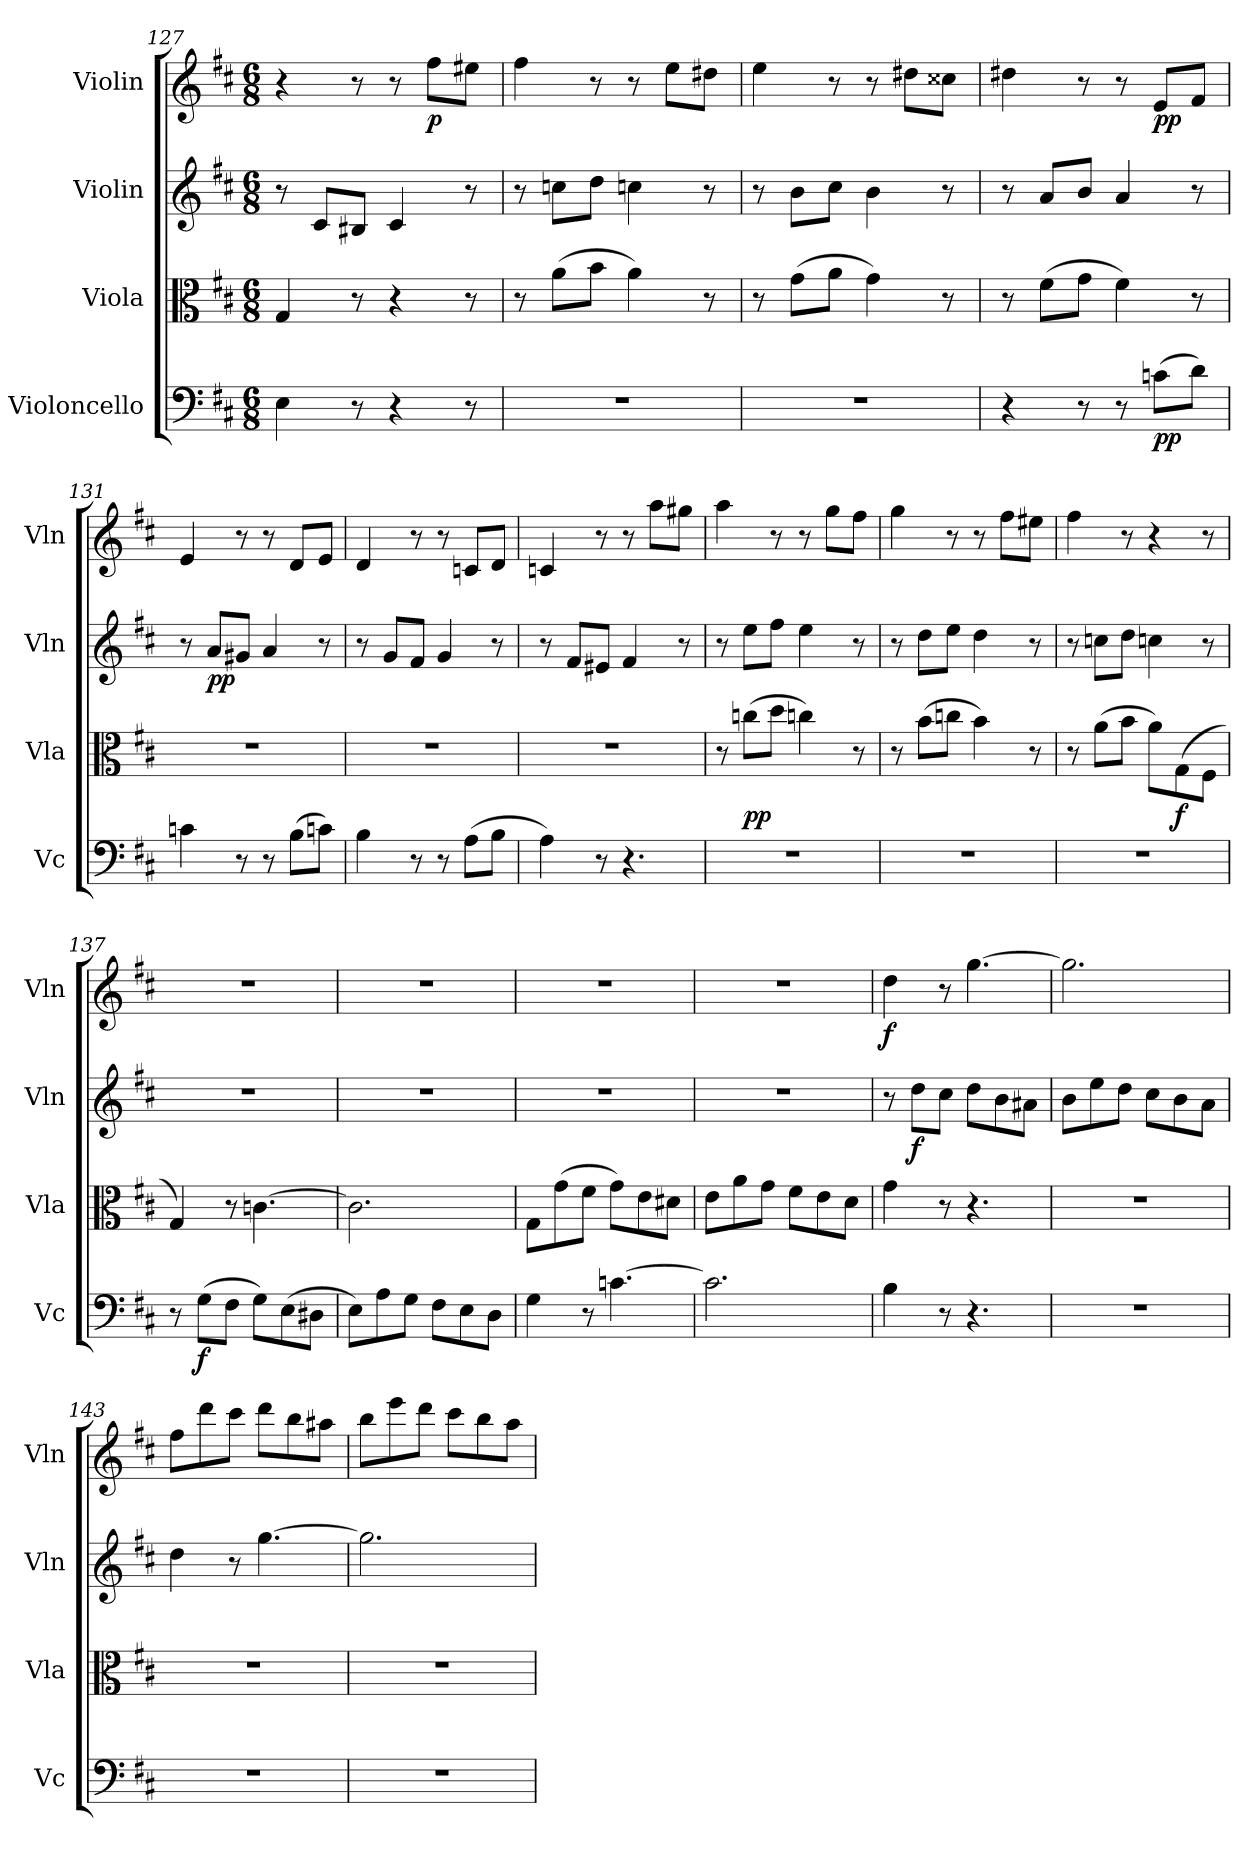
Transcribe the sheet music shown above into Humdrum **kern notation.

**kern	**dynam	**kern	**dynam	**kern	**dynam	**kern	**dynam
*part4	*part4	*part3	*part3	*part2	*part2	*part1	*part1
*staff4	*staff4	*staff3	*staff3	*staff2	*staff2	*staff1	*staff1
*I"Violoncello	*	*I"Viola	*	*I"Violin	*	*I"Violin	*
*I'Vc	*	*I'Vla	*	*I'Vln	*	*I'Vln	*
*clefF4	*	*clefC3	*	*clefG2	*	*clefG2	*
*k[f#c#]	*	*k[f#c#]	*	*k[f#c#]	*	*k[f#c#]	*
*M6/8	*	*M6/8	*	*M6/8	*	*M6/8	*
=127	=127	=127	=127	=127	=127	=127	=127
4E\	.	4G/	.	8r	.	4r	.
.	.	.	.	8c#/L	.	.	.
8r	.	8r	.	8B#X/J	.	8r	.
4r	.	4r	.	4c#/	.	8r	.
.	.	.	.	.	.	8ff#\L	p
8r	.	8r	.	8r	.	8ee#X\J	.
=128	=128	=128	=128	=128	=128	=128	=128
2.r	.	8r	.	8r	.	4ff#\	.
.	.	(8a\L	.	8ccn\L	.	.	.
.	.	8b\J	.	8dd\J	.	8r	.
.	.	4a\)	.	4ccn\	.	8r	.
.	.	.	.	.	.	8ee\L	.
.	.	8r	.	8r	.	8dd#X\J	.
=129	=129	=129	=129	=129	=129	=129	=129
2.r	.	8r	.	8r	.	4ee\	.
.	.	(8g\L	.	8b\L	.	.	.
.	.	8a\J	.	8cc#\J	.	8r	.
.	.	4g\)	.	4b\	.	8r	.
.	.	.	.	.	.	8dd#X\L	.
.	.	8r	.	8r	.	8cc##X\J	.
=130	=130	=130	=130	=130	=130	=130	=130
4r	.	8r	.	8r	.	4dd#X\	.
.	.	(8f#\L	.	8a/L	.	.	.
8r	.	8g\J	.	8b/J	.	8r	.
8r	.	4f#\)	.	4a/	.	8r	.
(8cn\L	pp	.	.	.	.	8e/L	pp
8d\J)	.	8r	.	8r	.	8f#/J	.
=131	=131	=131	=131	=131	=131	=131	=131
4cn\	.	2.r	.	8r	.	4e/	.
.	.	.	.	8a/L	pp	.	.
8r	.	.	.	8g#X/J	.	8r	.
8r	.	.	.	4a/	.	8r	.
(8B\L	.	.	.	.	.	8d/L	.
8cn\J)	.	.	.	8r	.	8e/J	.
=132	=132	=132	=132	=132	=132	=132	=132
4B\	.	2.r	.	8r	.	4d/	.
.	.	.	.	8g/L	.	.	.
8r	.	.	.	8f#/J	.	8r	.
8r	.	.	.	4g/	.	8r	.
(8A\L	.	.	.	.	.	8cn/L	.
8B\J	.	.	.	8r	.	8d/J	.
=133	=133	=133	=133	=133	=133	=133	=133
4A\)	.	2.r	.	8r	.	4cn/	.
.	.	.	.	8f#/L	.	.	.
8r	.	.	.	8e#X/J	.	8r	.
4.r	.	.	.	4f#/	.	8r	.
.	.	.	.	.	.	8aa\L	.
.	.	.	.	8r	.	8gg#X\J	.
=134	=134	=134	=134	=134	=134	=134	=134
2.r	.	8r	.	8r	.	4aa\	.
.	.	(8ccn\L	pp	8ee\L	.	.	.
.	.	8dd\J	.	8ff#\J	.	8r	.
.	.	4ccn\)	.	4ee\	.	8r	.
.	.	.	.	.	.	8gg\L	.
.	.	8r	.	8r	.	8ff#\J	.
=135	=135	=135	=135	=135	=135	=135	=135
2.r	.	8r	.	8r	.	4gg\	.
.	.	(8b\L	.	8dd\L	.	.	.
.	.	8ccn\J	.	8ee\J	.	8r	.
.	.	4b\)	.	4dd\	.	8r	.
.	.	.	.	.	.	8ff#\L	.
.	.	8r	.	8r	.	8ee#X\J	.
=136	=136	=136	=136	=136	=136	=136	=136
2.r	.	8r	.	8r	.	4ff#\	.
.	.	(8a\L	.	8ccn\L	.	.	.
.	.	8b\J	.	8dd\J	.	8r	.
.	.	8a\L)	.	4ccn\	.	4r	.
.	.	(8G\	f	.	.	.	.
.	.	8F#\J	.	8r	.	8r	.
=137	=137	=137	=137	=137	=137	=137	=137
8r	.	4G/)	.	2.r	.	2.r	.
(8G\L	f	.	.	.	.	.	.
8F#\J	.	8r	.	.	.	.	.
8G\L)	.	[4.cn\	.	.	.	.	.
(8E\	.	.	.	.	.	.	.
8D#X\J	.	.	.	.	.	.	.
=138	=138	=138	=138	=138	=138	=138	=138
8E\L)	.	2.c\]	.	2.r	.	2.r	.
8A\	.	.	.	.	.	.	.
8G\J	.	.	.	.	.	.	.
8F#\L	.	.	.	.	.	.	.
8E\	.	.	.	.	.	.	.
8D\J	.	.	.	.	.	.	.
=139	=139	=139	=139	=139	=139	=139	=139
4G\	.	8G\L	.	2.r	.	2.r	.
.	.	(8g\	.	.	.	.	.
8r	.	8f#\J	.	.	.	.	.
[4.cn\	.	8g\L)	.	.	.	.	.
.	.	8e\	.	.	.	.	.
.	.	8d#X\J	.	.	.	.	.
=140	=140	=140	=140	=140	=140	=140	=140
2.c\]	.	8e\L	.	2.r	.	2.r	.
.	.	8a\	.	.	.	.	.
.	.	8g\J	.	.	.	.	.
.	.	8f#\L	.	.	.	.	.
.	.	8e\	.	.	.	.	.
.	.	8d\J	.	.	.	.	.
=141	=141	=141	=141	=141	=141	=141	=141
4B\	.	4g\	.	8r	.	4dd\	f
.	.	.	.	8dd\L	f	.	.
8r	.	8r	.	8cc#\J	.	8r	.
4.r	.	4.r	.	8dd\L	.	[4.gg\	.
.	.	.	.	8b\	.	.	.
.	.	.	.	8a#X\J	.	.	.
=142	=142	=142	=142	=142	=142	=142	=142
2.r	.	2.r	.	8b\L	.	2.gg\]	.
.	.	.	.	8ee\	.	.	.
.	.	.	.	8dd\J	.	.	.
.	.	.	.	8cc#\L	.	.	.
.	.	.	.	8b\	.	.	.
.	.	.	.	8a\J	.	.	.
=143	=143	=143	=143	=143	=143	=143	=143
2.r	.	2.r	.	4dd\	.	8ff#\L	.
.	.	.	.	.	.	8ddd\	.
.	.	.	.	8r	.	8ccc#\J	.
.	.	.	.	[4.gg\	.	8ddd\L	.
.	.	.	.	.	.	8bb\	.
.	.	.	.	.	.	8aa#X\J	.
=144	=144	=144	=144	=144	=144	=144	=144
2.r	.	2.r	.	2.gg\]	.	8bb\L	.
.	.	.	.	.	.	8eee\	.
.	.	.	.	.	.	8ddd\J	.
.	.	.	.	.	.	8ccc#\L	.
.	.	.	.	.	.	8bb\	.
.	.	.	.	.	.	8aa\J	.
=	=	=	=	=	=	=	=
*-	*-	*-	*-	*-	*-	*-	*-
